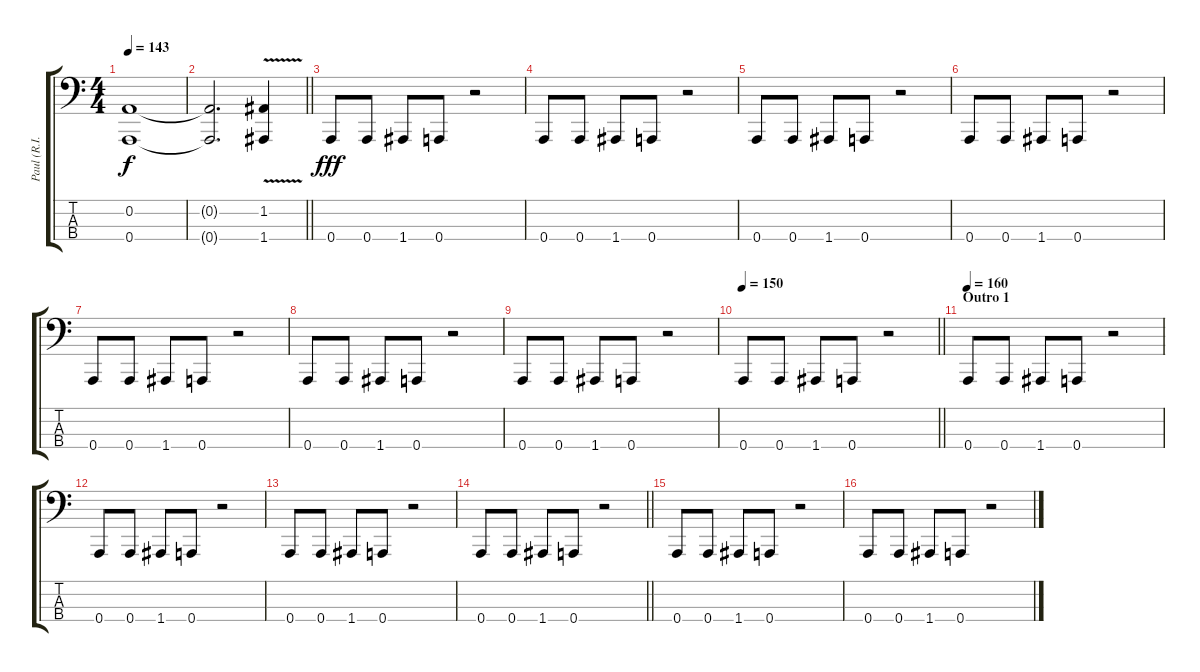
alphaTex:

\track ("Paul (R.I.P)" "Paul (R.I.") {instrument electricbasspick}
\staff {score tabs}
\tuning (D2 A1 E1 A0) {hide}
\ts (4 4)
\tempo 143
\clef f4
\ks c
(0.2{t} 0.4{t}).1{dy f} |
\barLineRight lightlight
(0.2{t} 0.4{t}).2{d} (1.2{v} 1.4{v}).4 |
\section ("" "")
0.4.8{dy fff} 0.4.8 1.4.8 0.4.8 r.2 |
0.4.8 0.4.8 1.4.8 0.4.8 r.2 |
0.4.8 0.4.8 1.4.8 0.4.8 r.2 |
0.4.8 0.4.8 1.4.8 0.4.8 r.2 |
0.4.8 0.4.8 1.4.8 0.4.8 r.2 |
0.4.8 0.4.8 1.4.8 0.4.8 r.2 |
0.4.8 0.4.8 1.4.8 0.4.8 r.2 |
\tempo 150
\barLineRight lightlight
0.4.8 0.4.8 1.4.8 0.4.8 r.2 |
\section ("" "Outro 1")
\tempo 160
0.4.8 0.4.8 1.4.8 0.4.8 r.2 |
0.4.8 0.4.8 1.4.8 0.4.8 r.2 |
0.4.8 0.4.8 1.4.8 0.4.8 r.2 |
\barLineRight lightlight
0.4.8 0.4.8 1.4.8 0.4.8 r.2 |
0.4.8 0.4.8 1.4.8 0.4.8 r.2 |
0.4.8 0.4.8 1.4.8 0.4.8 r.2
